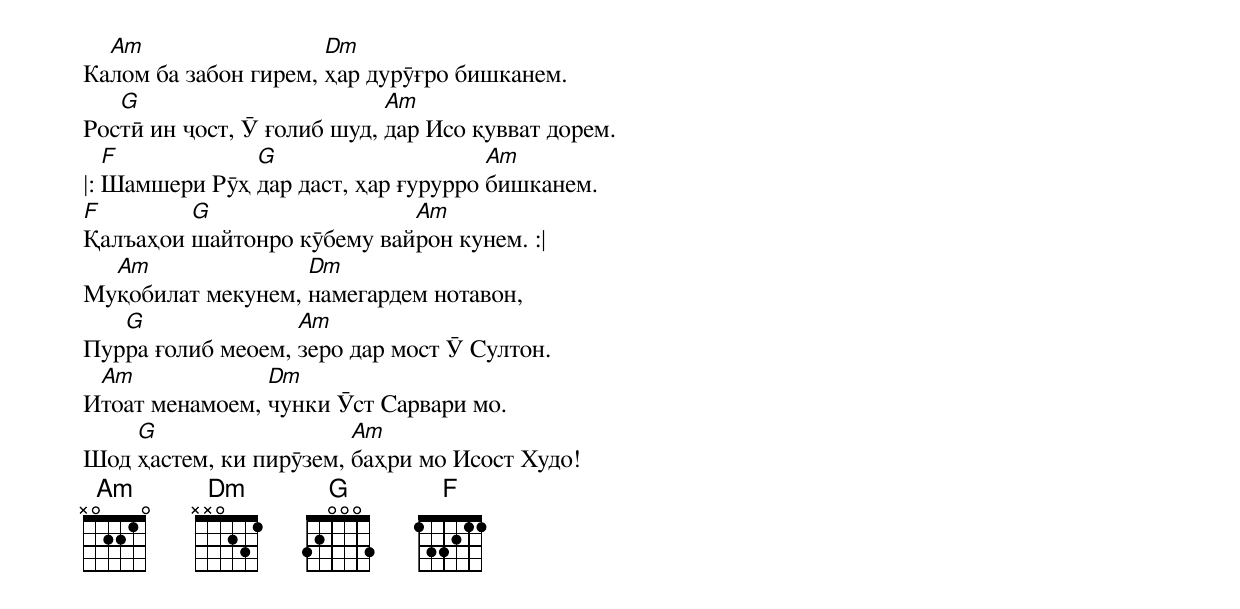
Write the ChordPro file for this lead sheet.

Ка[Am]лом ба забон гирем, [Dm]ҳар дурӯғро бишканем.
Рос[G]тӣ ин ҷост, Ӯ ғолиб шуд, [Am]дар Исо қувват дорем.
|: [F]Шамшери Рӯҳ [G]дар даст, ҳар ғурурро [Am]бишканем.
[F]Қалъаҳои [G]шайтонро кӯбему вай[Am]рон кунем. :|
Му[Am]қобилат мекунем, [Dm]намегардем нотавон,
Пур[G]ра ғолиб меоем, [Am]зеро дар мост Ӯ Султон.
И[Am]тоат менамоем, [Dm]чунки Ӯст Сарвари мо.
Шод [G]ҳастем, ки пирӯзем, [Am]баҳри мо Исост Худо!
